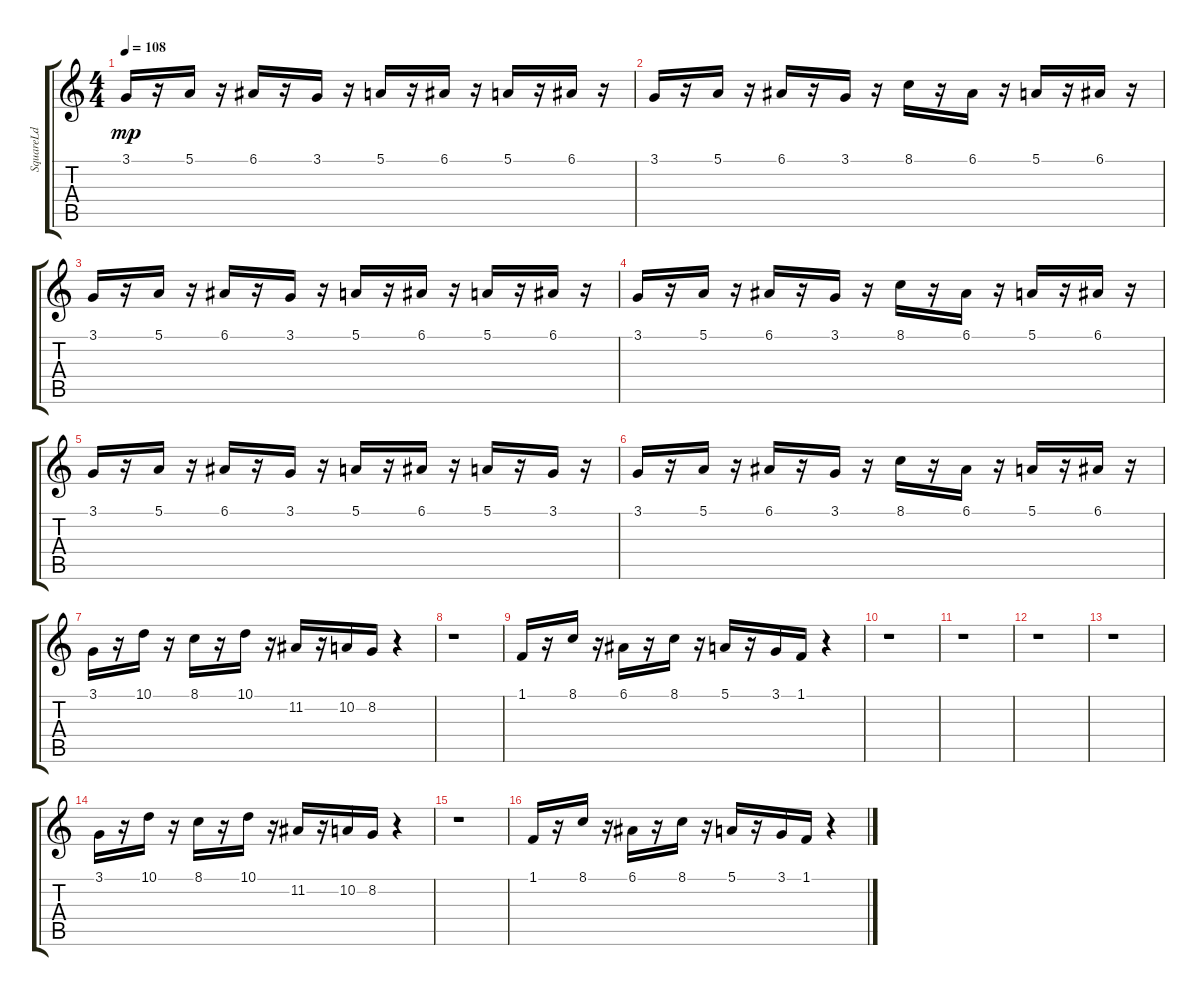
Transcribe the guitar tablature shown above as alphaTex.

\track ("SquareLd" "SquareLd") {instrument lead1square}
\staff {score tabs}
\tuning (E4 B3 G3 D3 A2 E2) {hide}
\ts (4 4)
\tempo 108
\clef g2
\ks c
3.1.16{dy mp} r.16 5.1.16 r.16 6.1.16 r.16 3.1.16 r.16 5.1.16 r.16 6.1.16 r.16 5.1.16 r.16 6.1.16 r.16 |
3.1.16 r.16 5.1.16 r.16 6.1.16 r.16 3.1.16 r.16 8.1.16 r.16 6.1.16 r.16 5.1.16 r.16 6.1.16 r.16 |
3.1.16 r.16 5.1.16 r.16 6.1.16 r.16 3.1.16 r.16 5.1.16 r.16 6.1.16 r.16 5.1.16 r.16 6.1.16 r.16 |
3.1.16 r.16 5.1.16 r.16 6.1.16 r.16 3.1.16 r.16 8.1.16 r.16 6.1.16 r.16 5.1.16 r.16 6.1.16 r.16 |
3.1.16 r.16 5.1.16 r.16 6.1.16 r.16 3.1.16 r.16 5.1.16 r.16 6.1.16 r.16 5.1.16 r.16 3.1.16 r.16 |
3.1.16 r.16 5.1.16 r.16 6.1.16 r.16 3.1.16 r.16 8.1.16 r.16 6.1.16 r.16 5.1.16 r.16 6.1.16 r.16 |
3.1.16 r.16 10.1.16 r.16 8.1.16 r.16 10.1.16 r.16 11.2.16 r.16 10.2.16 8.2.16 r.4 |
r.1 |
1.1.16 r.16 8.1.16 r.16 6.1.16 r.16 8.1.16 r.16 5.1.16 r.16 3.1.16 1.1.16 r.4 |
r.1 |
r.1 |
r.1 |
r.1 |
3.1.16 r.16 10.1.16 r.16 8.1.16 r.16 10.1.16 r.16 11.2.16 r.16 10.2.16 8.2.16 r.4 |
r.1 |
1.1.16 r.16 8.1.16 r.16 6.1.16 r.16 8.1.16 r.16 5.1.16 r.16 3.1.16 1.1.16 r.4
